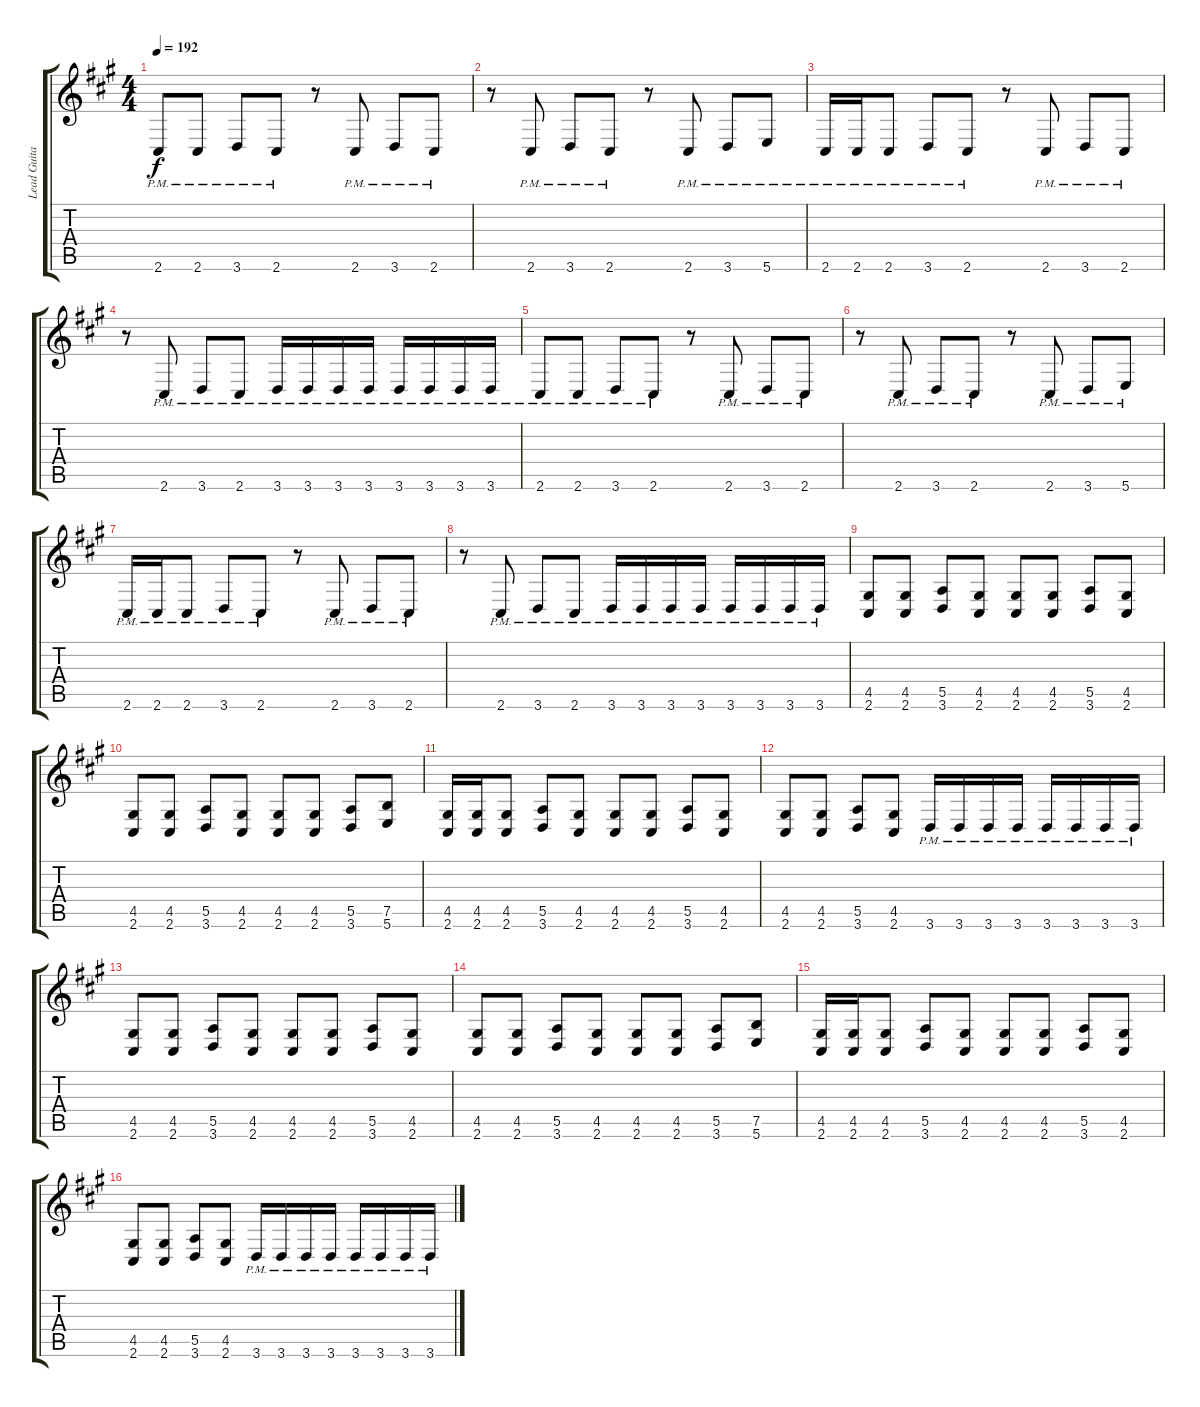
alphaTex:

\track ("Lead Guitar" "Lead Guita") {instrument distortionguitar}
\staff {score tabs}
\tuning (B3 Gb3 D3 A2 E2 B1) {hide}
\ts (4 4)
\tempo 192
\clef g2
\ks f#minor
2.6{pm}.8{dy f} 2.6{pm}.8 3.6{pm}.8 2.6{pm}.8 r.8 2.6{pm}.8 3.6{pm}.8 2.6{pm}.8 |
r.8 2.6{pm}.8 3.6{pm}.8 2.6{pm}.8 r.8 2.6{pm}.8 3.6{pm}.8 5.6{pm}.8 |
2.6{pm}.16 2.6{pm}.16 2.6{pm}.8 3.6{pm}.8 2.6{pm}.8 r.8 2.6{pm}.8 3.6{pm}.8 2.6{pm}.8 |
r.8 2.6{pm}.8 3.6{pm}.8 2.6{pm}.8 3.6{pm}.16 3.6{pm}.16 3.6{pm}.16 3.6{pm}.16 3.6{pm}.16 3.6{pm}.16 3.6{pm}.16 3.6{pm}.16 |
2.6{pm}.8 2.6{pm}.8 3.6{pm}.8 2.6{pm}.8 r.8 2.6{pm}.8 3.6{pm}.8 2.6{pm}.8 |
r.8 2.6{pm}.8 3.6{pm}.8 2.6{pm}.8 r.8 2.6{pm}.8 3.6{pm}.8 5.6{pm}.8 |
2.6{pm}.16 2.6{pm}.16 2.6{pm}.8 3.6{pm}.8 2.6{pm}.8 r.8 2.6{pm}.8 3.6{pm}.8 2.6{pm}.8 |
r.8 2.6{pm}.8 3.6{pm}.8 2.6{pm}.8 3.6{pm}.16 3.6{pm}.16 3.6{pm}.16 3.6{pm}.16 3.6{pm}.16 3.6{pm}.16 3.6{pm}.16 3.6{pm}.16 |
(4.5 2.6).8 (4.5 2.6).8 (5.5 3.6).8 (4.5 2.6).8 (4.5 2.6).8 (4.5 2.6).8 (5.5 3.6).8 (4.5 2.6).8 |
(4.5 2.6).8 (4.5 2.6).8 (5.5 3.6).8 (4.5 2.6).8 (4.5 2.6).8 (4.5 2.6).8 (5.5 3.6).8 (7.5 5.6).8 |
(4.5 2.6).16 (4.5 2.6).16 (4.5 2.6).8 (5.5 3.6).8 (4.5 2.6).8 (4.5 2.6).8 (4.5 2.6).8 (5.5 3.6).8 (4.5 2.6).8 |
(4.5 2.6).8 (4.5 2.6).8 (5.5 3.6).8 (4.5 2.6).8 3.6{pm}.16 3.6{pm}.16 3.6{pm}.16 3.6{pm}.16 3.6{pm}.16 3.6{pm}.16 3.6{pm}.16 3.6{pm}.16 |
(4.5 2.6).8 (4.5 2.6).8 (5.5 3.6).8 (4.5 2.6).8 (4.5 2.6).8 (4.5 2.6).8 (5.5 3.6).8 (4.5 2.6).8 |
(4.5 2.6).8 (4.5 2.6).8 (5.5 3.6).8 (4.5 2.6).8 (4.5 2.6).8 (4.5 2.6).8 (5.5 3.6).8 (7.5 5.6).8 |
(4.5 2.6).16 (4.5 2.6).16 (4.5 2.6).8 (5.5 3.6).8 (4.5 2.6).8 (4.5 2.6).8 (4.5 2.6).8 (5.5 3.6).8 (4.5 2.6).8 |
(4.5 2.6).8 (4.5 2.6).8 (5.5 3.6).8 (4.5 2.6).8 3.6{pm}.16 3.6{pm}.16 3.6{pm}.16 3.6{pm}.16 3.6{pm}.16 3.6{pm}.16 3.6{pm}.16 3.6{pm}.16
